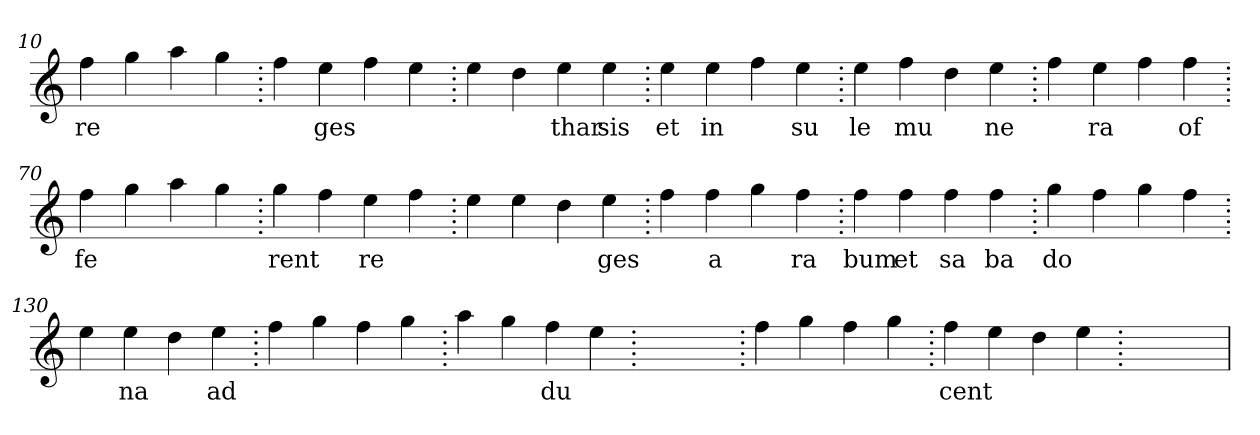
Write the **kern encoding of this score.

**kern	**text
*part1	*part1
*staff1	*staff1
*clefG2	*
=10.	=10.
4ff	re
4gg	.
4aa	.
4gg	.
=20.	=20.
4ff	.
4ee	ges
4ff	.
4ee	.
=30.	=30.
4ee	.
4dd	.
4ee	thar
4ee	sis
=40.	=40.
4ee	et
4ee	in
4ff	.
4ee	su
=50.	=50.
4ee	le
4ff	mu
4dd	.
4ee	ne
=60.	=60.
4ff	.
4ee	ra
4ff	.
4ff	of
=70.	=70.
4ff	fe
4gg	.
4aa	.
4gg	.
=80.	=80.
4gg	rent
4ff	.
4ee	re
4ff	.
=90.	=90.
4ee	.
4ee	.
4dd	.
4ee	ges
=100.	=100.
4ff	.
4ff	a
4gg	.
4ff	ra
=110.	=110.
4ff	bum
4ff	et
4ff	sa
4ff	ba
=120.	=120.
4gg	do
4ff	.
4gg	.
4ff	.
=130.	=130.
4ee	.
4ee	na
4dd	.
4ee	ad
=140.	=140.
4ff	.
4gg	.
4ff	.
4gg	.
=150.	=150.
4aa	.
4gg	.
4ff	du
4ee	.
=160.	=160.
1ryy	.
=160.	=160.
4ff	.
4gg	.
4ff	.
4gg	.
=170.	=170.
4ff	cent
4ee	.
4dd	.
4ee	.
=180.	=180.
1ryy	.
=	=
*-	*-
